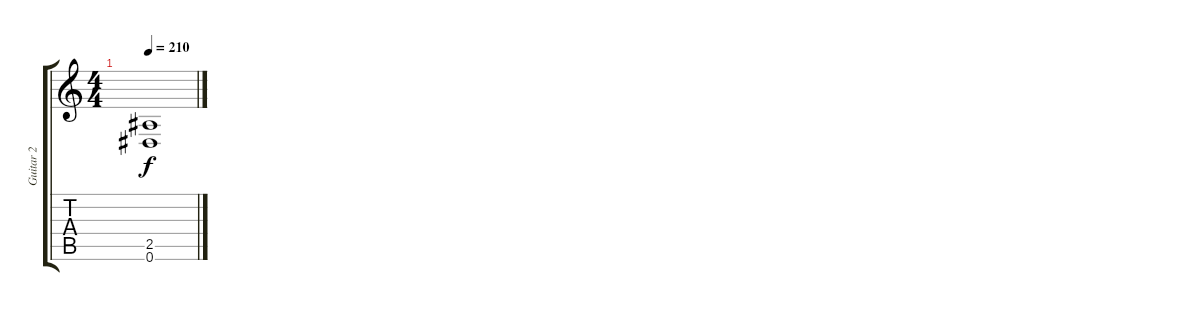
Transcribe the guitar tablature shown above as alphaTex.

\track ("Guitar 2" "Guitar 2") {instrument distortionguitar}
\staff {score tabs}
\tuning (Eb4 Bb3 Gb3 Db3 Ab2 Eb2) {hide}
\ts (4 4)
\tempo 210
\clef g2
\ks c
(2.5{t} 0.6{t}).1{dy f}
